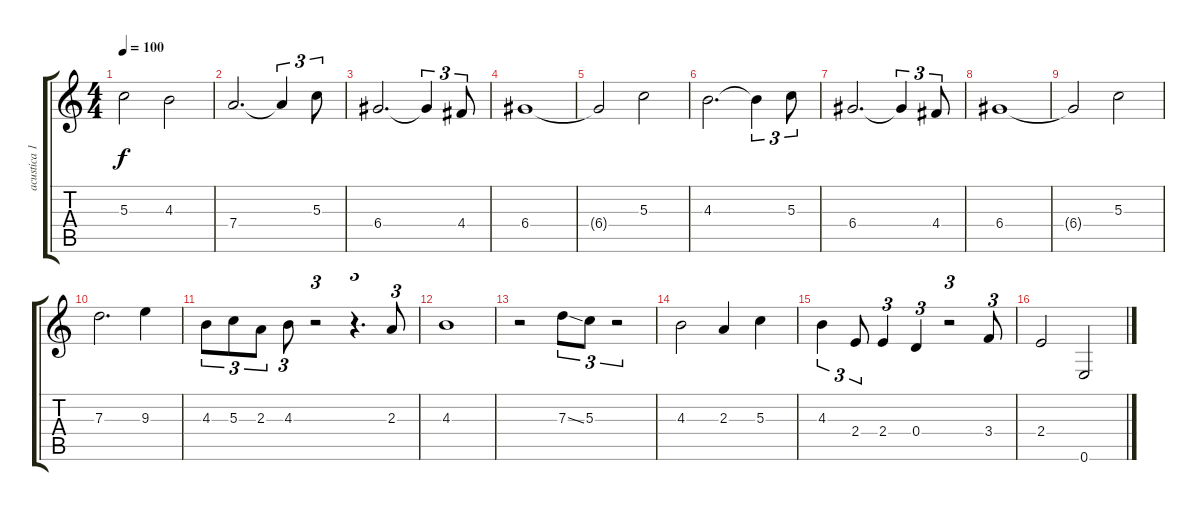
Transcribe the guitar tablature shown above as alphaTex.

\track ("acustica 1" "acustica 1") {instrument acousticguitarnylon}
\staff {score tabs}
\tuning (E4 B3 G3 D3 A2 E2) {hide}
\ts (4 4)
\tempo 100
\clef g2
\ks c
5.3.2{dy f} 4.3.2 |
7.4.2{d} 7.4{t}.4{tu (3 2)} 5.3.8{tu (3 2)} |
6.4.2{d} 6.4{t}.4{tu (3 2)} 4.4.8{tu (3 2)} |
6.4.1 |
6.4{t}.2 5.3.2 |
4.3.2{d} 4.3{t}.4{tu (3 2)} 5.3.8{tu (3 2)} |
6.4.2{d} 6.4{t}.4{tu (3 2)} 4.4.8{tu (3 2)} |
6.4.1 |
6.4{t}.2 5.3.2 |
7.3.2{d} 9.3.4 |
4.3.8{tu (3 2)} 5.3.8{tu (3 2)} 2.3.8{tu (3 2)} 4.3.8{tu (3 2)} r.2{tu (3 2)} r.4{d tu (3 2)} 2.3.8{tu (3 2)} |
4.3.1 |
r.2 7.3{ss}.8{tu (3 2)} 5.3.8{tu (3 2)} r.2{tu (3 2)} |
4.3.2 2.3.4 5.3.4 |
4.3.4{tu (3 2)} 2.4.8{tu (3 2)} 2.4.4{tu (3 2)} 0.4.4{tu (3 2)} r.2{tu (3 2)} 3.4.8{tu (3 2)} |
2.4.2 0.6.2
